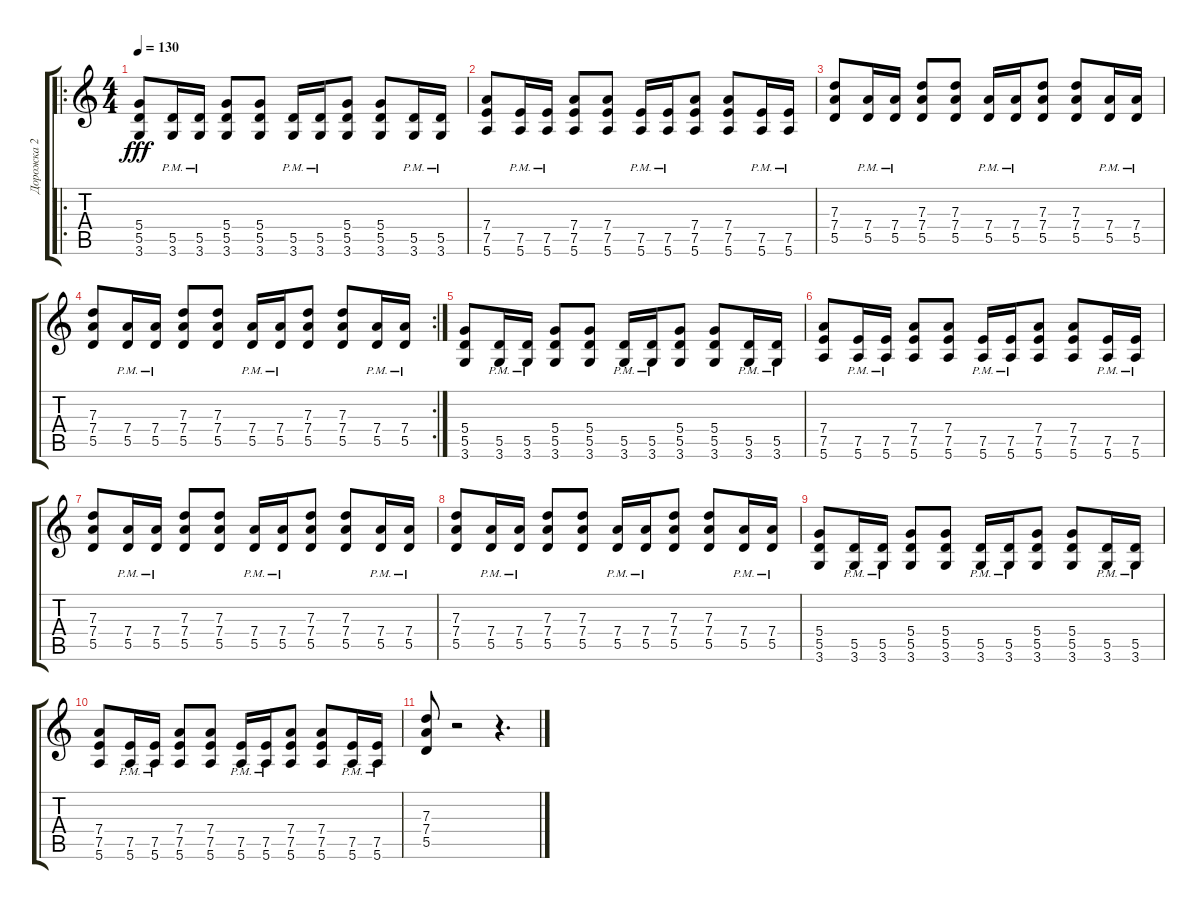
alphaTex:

\track ("Дорожка 2" "Дорожка 2") {instrument distortionguitar}
\staff {score tabs}
\tuning (E4 B3 G3 D3 A2 E2) {hide}
\ro
\ts (4 4)
\tempo 130
\clef g2
\ks c
(5.4 5.5 3.6).8{dy fff} (5.5{pm} 3.6{pm}).16 (5.5{pm} 3.6{pm}).16 (5.4 5.5 3.6).8 (5.4 5.5 3.6).8 (5.5{pm} 3.6{pm}).16 (5.5{pm} 3.6{pm}).16 (5.4 5.5 3.6).8 (5.4 5.5 3.6).8 (5.5{pm} 3.6{pm}).16 (5.5{pm} 3.6{pm}).16 |
(7.4 7.5 5.6).8 (7.5{pm} 5.6{pm}).16 (7.5{pm} 5.6{pm}).16 (7.4 7.5 5.6).8 (7.4 7.5 5.6).8 (7.5{pm} 5.6{pm}).16 (7.5{pm} 5.6{pm}).16 (7.4 7.5 5.6).8 (7.4 7.5 5.6).8 (7.5{pm} 5.6{pm}).16 (7.5{pm} 5.6{pm}).16 |
(7.3 7.4 5.5).8 (7.4{pm} 5.5{pm}).16 (7.4{pm} 5.5{pm}).16 (7.3 7.4 5.5).8 (7.3 7.4 5.5).8 (7.4{pm} 5.5{pm}).16 (7.4{pm} 5.5{pm}).16 (7.3 7.4 5.5).8 (7.3 7.4 5.5).8 (7.4{pm} 5.5{pm}).16 (7.4{pm} 5.5{pm}).16 |
\rc 2
(7.3 7.4 5.5).8 (7.4{pm} 5.5{pm}).16 (7.4{pm} 5.5{pm}).16 (7.3 7.4 5.5).8 (7.3 7.4 5.5).8 (7.4{pm} 5.5{pm}).16 (7.4{pm} 5.5{pm}).16 (7.3 7.4 5.5).8 (7.3 7.4 5.5).8 (7.4{pm} 5.5{pm}).16 (7.4{pm} 5.5{pm}).16 |
(5.4 5.5 3.6).8 (5.5{pm} 3.6{pm}).16 (5.5{pm} 3.6{pm}).16 (5.4 5.5 3.6).8 (5.4 5.5 3.6).8 (5.5{pm} 3.6{pm}).16 (5.5{pm} 3.6{pm}).16 (5.4 5.5 3.6).8 (5.4 5.5 3.6).8 (5.5{pm} 3.6{pm}).16 (5.5{pm} 3.6{pm}).16 |
(7.4 7.5 5.6).8 (7.5{pm} 5.6{pm}).16 (7.5{pm} 5.6{pm}).16 (7.4 7.5 5.6).8 (7.4 7.5 5.6).8 (7.5{pm} 5.6{pm}).16 (7.5{pm} 5.6{pm}).16 (7.4 7.5 5.6).8 (7.4 7.5 5.6).8 (7.5{pm} 5.6{pm}).16 (7.5{pm} 5.6{pm}).16 |
(7.3 7.4 5.5).8 (7.4{pm} 5.5{pm}).16 (7.4{pm} 5.5{pm}).16 (7.3 7.4 5.5).8 (7.3 7.4 5.5).8 (7.4{pm} 5.5{pm}).16 (7.4{pm} 5.5{pm}).16 (7.3 7.4 5.5).8 (7.3 7.4 5.5).8 (7.4{pm} 5.5{pm}).16 (7.4{pm} 5.5{pm}).16 |
(7.3 7.4 5.5).8 (7.4{pm} 5.5{pm}).16 (7.4{pm} 5.5{pm}).16 (7.3 7.4 5.5).8 (7.3 7.4 5.5).8 (7.4{pm} 5.5{pm}).16 (7.4{pm} 5.5{pm}).16 (7.3 7.4 5.5).8 (7.3 7.4 5.5).8 (7.4{pm} 5.5{pm}).16 (7.4{pm} 5.5{pm}).16 |
(5.4 5.5 3.6).8 (5.5{pm} 3.6{pm}).16 (5.5{pm} 3.6{pm}).16 (5.4 5.5 3.6).8 (5.4 5.5 3.6).8 (5.5{pm} 3.6{pm}).16 (5.5{pm} 3.6{pm}).16 (5.4 5.5 3.6).8 (5.4 5.5 3.6).8 (5.5{pm} 3.6{pm}).16 (5.5{pm} 3.6{pm}).16 |
(7.4 7.5 5.6).8 (7.5{pm} 5.6{pm}).16 (7.5{pm} 5.6{pm}).16 (7.4 7.5 5.6).8 (7.4 7.5 5.6).8 (7.5{pm} 5.6{pm}).16 (7.5{pm} 5.6{pm}).16 (7.4 7.5 5.6).8 (7.4 7.5 5.6).8 (7.5{pm} 5.6{pm}).16 (7.5{pm} 5.6{pm}).16 |
(7.3 7.4 5.5).8 r.2 r.4{d}
